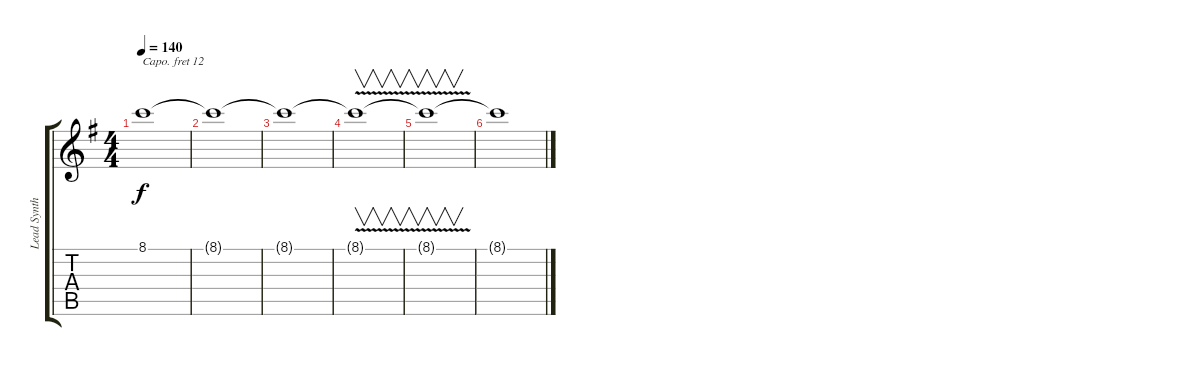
\track ("Lead Synth" "Lead Synth") {instrument lead2sawtooth}
\staff {score tabs}
\capo 12
\tuning (E4 B3 G3 D3 A2 E2) {hide}
\ts (4 4)
\tempo 140
\clef g2
\ks g
8.1{t}.1{dy f} |
8.1{t}.1 |
8.1{t}.1 |
8.1{v t}.1{v} |
8.1{t}.1{v} |
8.1{t}.1
